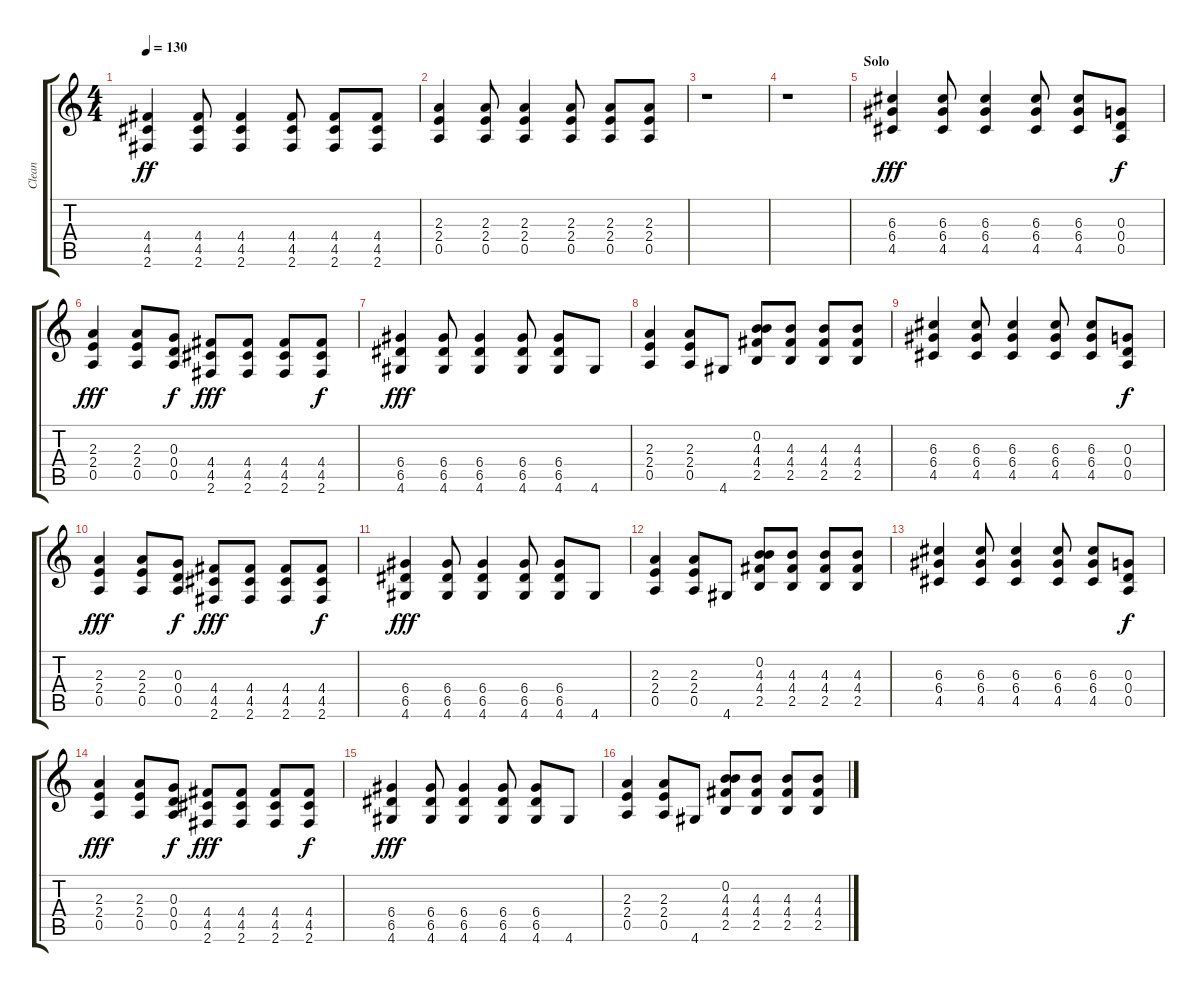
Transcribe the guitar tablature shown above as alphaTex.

\track ("Clean" "Clean") {instrument electricguitarclean}
\staff {score tabs}
\tuning (E4 B3 G3 D3 A2 E2) {hide}
\ts (4 4)
\tempo 130
\clef g2
\ks c
(4.4 4.5 2.6).4{dy ff} (4.4 4.5 2.6).8 (4.4 4.5 2.6).4 (4.4 4.5 2.6).8 (4.4 4.5 2.6).8 (4.4 4.5 2.6).8 |
(2.3 2.4 0.5).4 (2.3 2.4 0.5).8 (2.3 2.4 0.5).4 (2.3 2.4 0.5).8 (2.3 2.4 0.5).8 (2.3 2.4 0.5).8 |
r.1 |
r.1 |
\section ("" "Solo")
(6.3 6.4 4.5).4{dy fff} (6.3 6.4 4.5).8 (6.3 6.4 4.5).4 (6.3 6.4 4.5).8 (6.3 6.4 4.5).8 (0.3 0.4 0.5).8{dy f} |
(2.3 2.4 0.5).4{dy fff} (2.3 2.4 0.5).8 (0.3 0.4 0.5).8{dy f} (4.4 4.5 2.6).8{dy fff} (4.4 4.5 2.6).8 (4.4 4.5 2.6).8 (4.4 4.5 2.6).8{dy f} |
(6.4 6.5 4.6).4{dy fff} (6.4 6.5 4.6).8 (6.4 6.5 4.6).4 (6.4 6.5 4.6).8 (6.4 6.5 4.6).8 4.6.8 |
(2.3 2.4 0.5).4 (2.3 2.4 0.5).8 4.6.8 (0.2 4.3 4.4 2.5).8 (4.3 4.4 2.5).8 (4.3 4.4 2.5).8 (4.3 4.4 2.5).8 |
(6.3 6.4 4.5).4 (6.3 6.4 4.5).8 (6.3 6.4 4.5).4 (6.3 6.4 4.5).8 (6.3 6.4 4.5).8 (0.3 0.4 0.5).8{dy f} |
(2.3 2.4 0.5).4{dy fff} (2.3 2.4 0.5).8 (0.3 0.4 0.5).8{dy f} (4.4 4.5 2.6).8{dy fff} (4.4 4.5 2.6).8 (4.4 4.5 2.6).8 (4.4 4.5 2.6).8{dy f} |
(6.4 6.5 4.6).4{dy fff} (6.4 6.5 4.6).8 (6.4 6.5 4.6).4 (6.4 6.5 4.6).8 (6.4 6.5 4.6).8 4.6.8 |
(2.3 2.4 0.5).4 (2.3 2.4 0.5).8 4.6.8 (0.2 4.3 4.4 2.5).8 (4.3 4.4 2.5).8 (4.3 4.4 2.5).8 (4.3 4.4 2.5).8 |
(6.3 6.4 4.5).4 (6.3 6.4 4.5).8 (6.3 6.4 4.5).4 (6.3 6.4 4.5).8 (6.3 6.4 4.5).8 (0.3 0.4 0.5).8{dy f} |
(2.3 2.4 0.5).4{dy fff} (2.3 2.4 0.5).8 (0.3 0.4 0.5).8{dy f} (4.4 4.5 2.6).8{dy fff} (4.4 4.5 2.6).8 (4.4 4.5 2.6).8 (4.4 4.5 2.6).8{dy f} |
(6.4 6.5 4.6).4{dy fff} (6.4 6.5 4.6).8 (6.4 6.5 4.6).4 (6.4 6.5 4.6).8 (6.4 6.5 4.6).8 4.6.8 |
(2.3 2.4 0.5).4 (2.3 2.4 0.5).8 4.6.8 (0.2 4.3 4.4 2.5).8 (4.3 4.4 2.5).8 (4.3 4.4 2.5).8 (4.3 4.4 2.5).8
